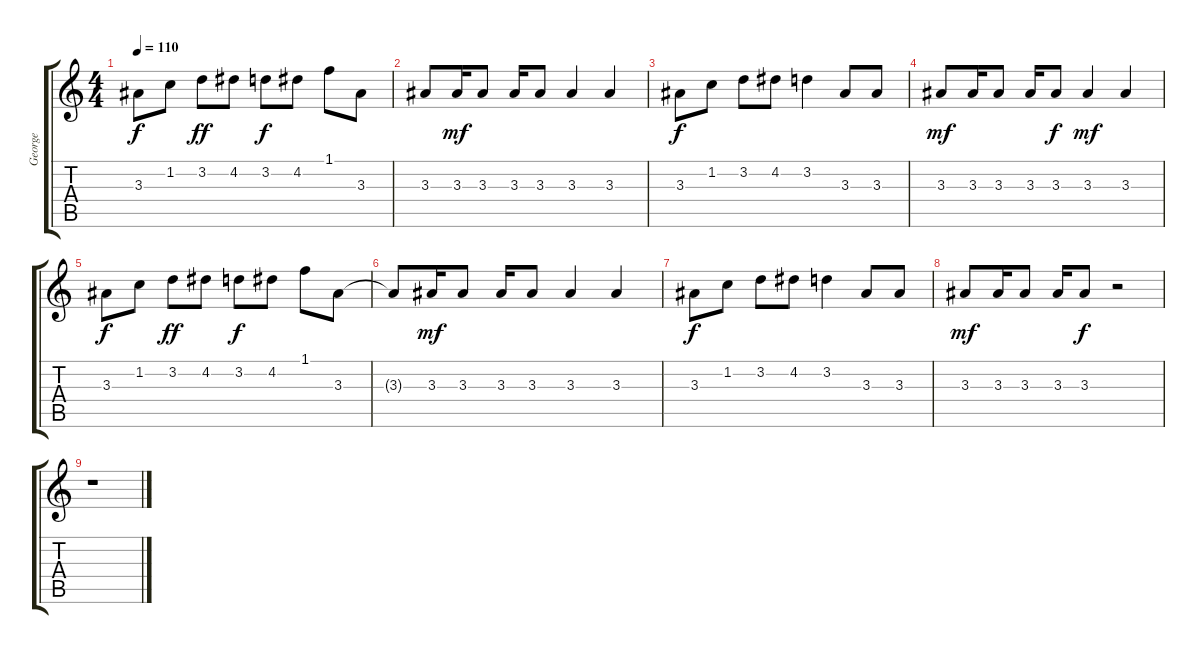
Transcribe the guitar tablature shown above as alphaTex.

\track ("George" "George") {instrument distortionguitar}
\staff {score tabs}
\tuning (E4 B3 G3 D3 A2 E2) {hide}
\ts (4 4)
\tempo 110
\clef g2
\ks c
3.3.8{dy f} 1.2.8 3.2.8{dy ff} 4.2.8 3.2.8{dy f} 4.2.8 1.1.8 3.3.8 |
3.3.8 3.3.16{dy mf} 3.3.8 3.3.16 3.3.8 3.3.4 3.3.4 |
3.3.8{dy f} 1.2.8 3.2.8 4.2.8 3.2.4 3.3.8 3.3.8 |
3.3.8{dy mf} 3.3.16 3.3.8 3.3.16 3.3.8{dy f} 3.3.4{dy mf} 3.3.4 |
3.3.8{dy f} 1.2.8 3.2.8{dy ff} 4.2.8 3.2.8{dy f} 4.2.8 1.1.8 3.3.8 |
3.3{t}.8 3.3.16{dy mf} 3.3.8 3.3.16 3.3.8 3.3.4 3.3.4 |
3.3.8{dy f} 1.2.8 3.2.8 4.2.8 3.2.4 3.3.8 3.3.8 |
3.3.8{dy mf} 3.3.16 3.3.8 3.3.16 3.3.8{dy f} r.2 |
r.1
